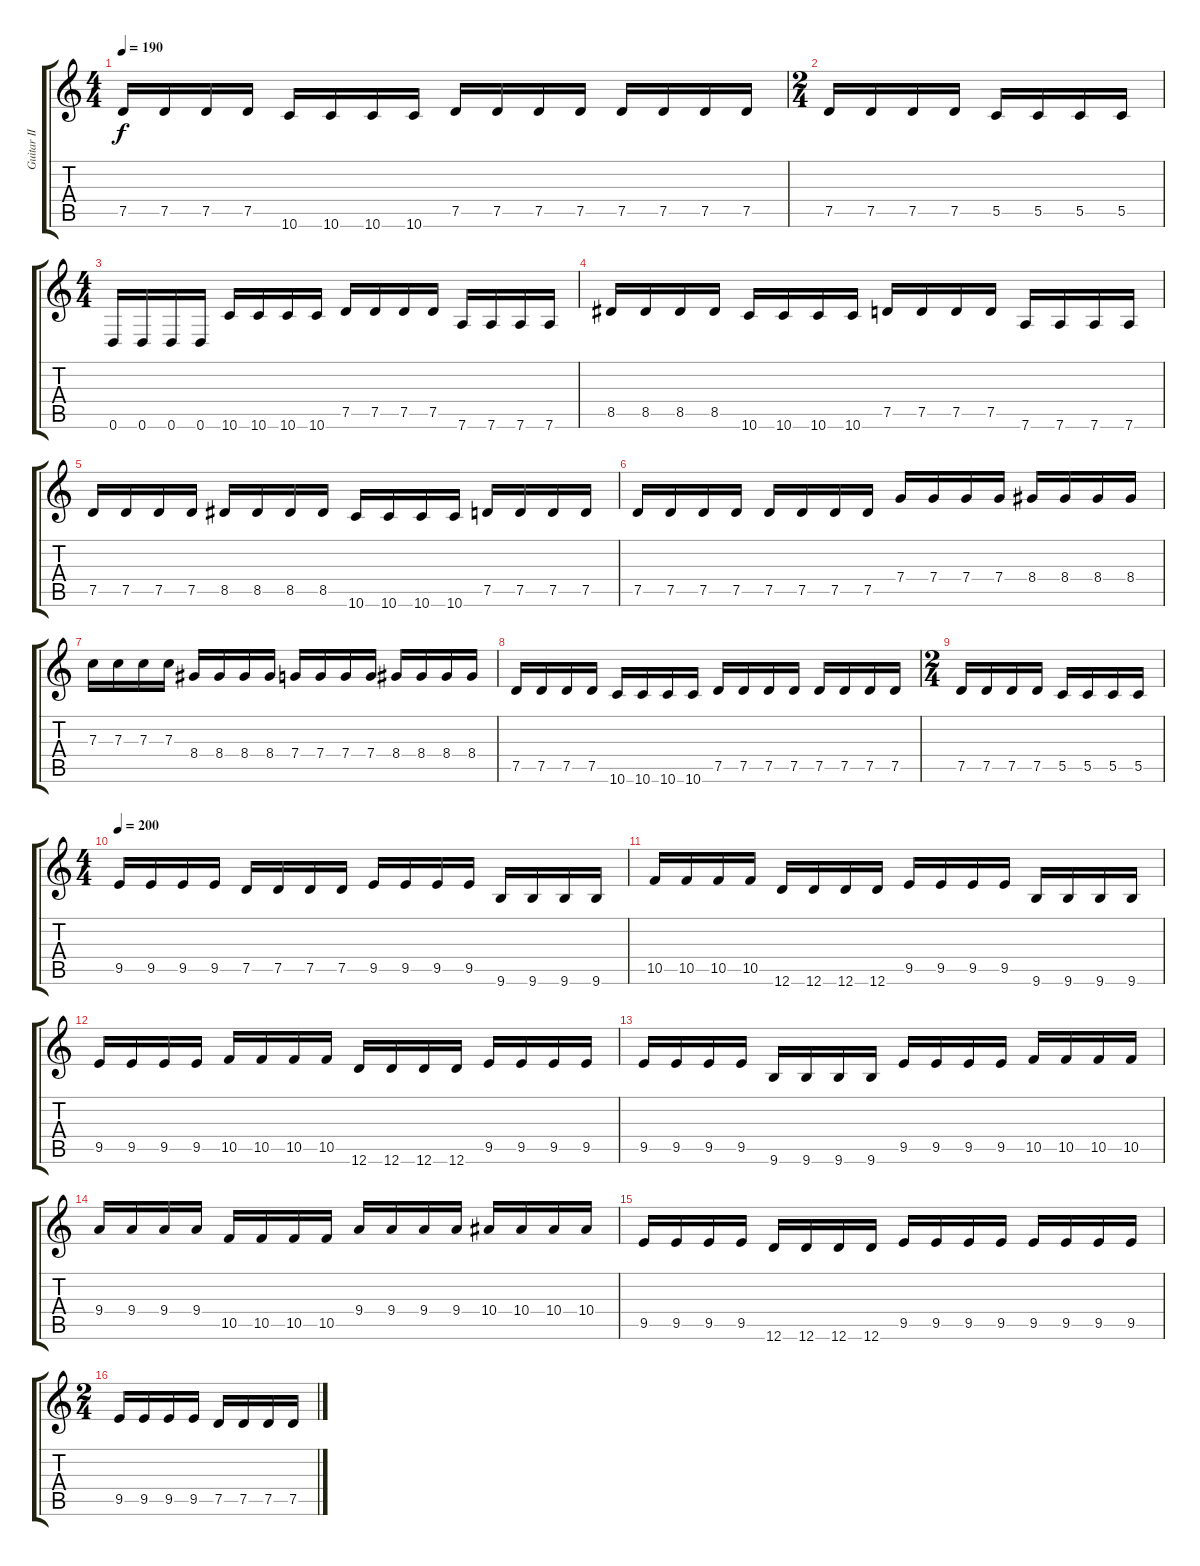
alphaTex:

\track ("Guitar II" "Guitar II") {instrument distortionguitar}
\staff {score tabs}
\tuning (D4 A3 F3 C3 G2 D2) {hide}
\ts (4 4)
\tempo 190
\clef g2
\ks c
7.5.16{dy f} 7.5.16 7.5.16 7.5.16 10.6.16 10.6.16 10.6.16 10.6.16 7.5.16 7.5.16 7.5.16 7.5.16 7.5.16 7.5.16 7.5.16 7.5.16 |
\ts (2 4)
7.5.16 7.5.16 7.5.16 7.5.16 5.5.16 5.5.16 5.5.16 5.5.16 |
\ts (4 4)
0.6.16 0.6.16 0.6.16 0.6.16 10.6.16 10.6.16 10.6.16 10.6.16 7.5.16 7.5.16 7.5.16 7.5.16 7.6.16 7.6.16 7.6.16 7.6.16 |
8.5.16 8.5.16 8.5.16 8.5.16 10.6.16 10.6.16 10.6.16 10.6.16 7.5.16 7.5.16 7.5.16 7.5.16 7.6.16 7.6.16 7.6.16 7.6.16 |
7.5.16 7.5.16 7.5.16 7.5.16 8.5.16 8.5.16 8.5.16 8.5.16 10.6.16 10.6.16 10.6.16 10.6.16 7.5.16 7.5.16 7.5.16 7.5.16 |
7.5.16 7.5.16 7.5.16 7.5.16 7.5.16 7.5.16 7.5.16 7.5.16 7.4.16 7.4.16 7.4.16 7.4.16 8.4.16 8.4.16 8.4.16 8.4.16 |
7.3.16 7.3.16 7.3.16 7.3.16 8.4.16 8.4.16 8.4.16 8.4.16 7.4.16 7.4.16 7.4.16 7.4.16 8.4.16 8.4.16 8.4.16 8.4.16 |
7.5.16 7.5.16 7.5.16 7.5.16 10.6.16 10.6.16 10.6.16 10.6.16 7.5.16 7.5.16 7.5.16 7.5.16 7.5.16 7.5.16 7.5.16 7.5.16 |
\ts (2 4)
7.5.16 7.5.16 7.5.16 7.5.16 5.5.16 5.5.16 5.5.16 5.5.16 |
\ts (4 4)
\tempo 200
9.5.16{volume 11} 9.5.16 9.5.16 9.5.16 7.5.16 7.5.16 7.5.16 7.5.16 9.5.16 9.5.16 9.5.16 9.5.16 9.6.16 9.6.16 9.6.16 9.6.16 |
10.5.16 10.5.16 10.5.16 10.5.16 12.6.16 12.6.16 12.6.16 12.6.16 9.5.16 9.5.16 9.5.16 9.5.16 9.6.16 9.6.16 9.6.16 9.6.16 |
9.5.16{volume 9} 9.5.16 9.5.16 9.5.16 10.5.16 10.5.16 10.5.16 10.5.16 12.6.16 12.6.16 12.6.16 12.6.16 9.5.16 9.5.16 9.5.16 9.5.16 |
9.5.16 9.5.16 9.5.16 9.5.16 9.6.16 9.6.16 9.6.16 9.6.16 9.5.16 9.5.16 9.5.16 9.5.16 10.5.16 10.5.16 10.5.16 10.5.16 |
9.4.16{volume 7} 9.4.16 9.4.16 9.4.16 10.5.16 10.5.16 10.5.16 10.5.16 9.4.16 9.4.16 9.4.16 9.4.16 10.4.16 10.4.16 10.4.16 10.4.16 |
9.5.16 9.5.16 9.5.16 9.5.16 12.6.16 12.6.16 12.6.16 12.6.16 9.5.16 9.5.16 9.5.16 9.5.16 9.5.16 9.5.16 9.5.16 9.5.16 |
\ts (2 4)
9.5.16{volume 5} 9.5.16 9.5.16 9.5.16 7.5.16 7.5.16 7.5.16 7.5.16
